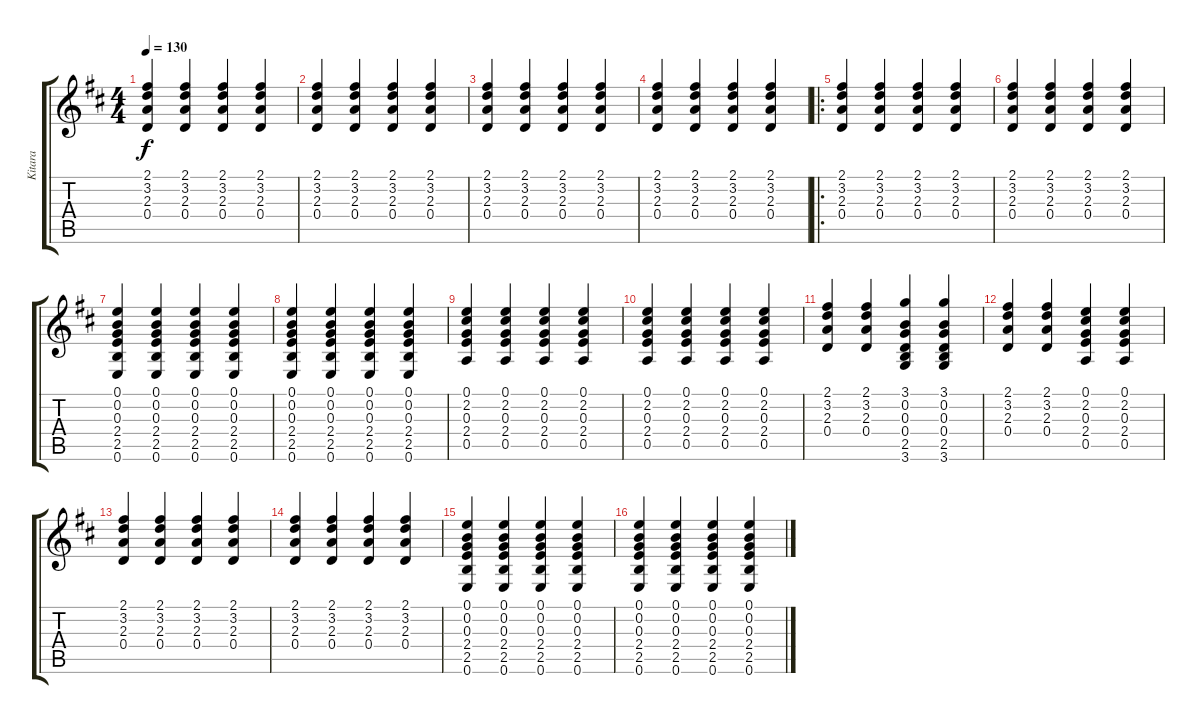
\track ("Kitara" "Kitara") {instrument acousticguitarsteel}
\staff {score tabs}
\tuning (E4 B3 G3 D3 A2 E2) {hide}
\ts (4 4)
\tempo 130
\clef g2
\ks d
(2.1 3.2 2.3 0.4).4{dy f instrument acousticguitarsteel} (2.1 3.2 2.3 0.4).4 (2.1 3.2 2.3 0.4).4 (2.1 3.2 2.3 0.4).4 |
(2.1 3.2 2.3 0.4).4 (2.1 3.2 2.3 0.4).4 (2.1 3.2 2.3 0.4).4 (2.1 3.2 2.3 0.4).4 |
(2.1 3.2 2.3 0.4).4 (2.1 3.2 2.3 0.4).4 (2.1 3.2 2.3 0.4).4 (2.1 3.2 2.3 0.4).4 |
(2.1 3.2 2.3 0.4).4 (2.1 3.2 2.3 0.4).4 (2.1 3.2 2.3 0.4).4 (2.1 3.2 2.3 0.4).4 |
\ro
(2.1 3.2 2.3 0.4).4 (2.1 3.2 2.3 0.4).4 (2.1 3.2 2.3 0.4).4 (2.1 3.2 2.3 0.4).4 |
(2.1 3.2 2.3 0.4).4 (2.1 3.2 2.3 0.4).4 (2.1 3.2 2.3 0.4).4 (2.1 3.2 2.3 0.4).4 |
(0.1 0.2 0.3 2.4 2.5 0.6).4 (0.1 0.2 0.3 2.4 2.5 0.6).4 (0.1 0.2 0.3 2.4 2.5 0.6).4 (0.1 0.2 0.3 2.4 2.5 0.6).4 |
(0.1 0.2 0.3 2.4 2.5 0.6).4 (0.1 0.2 0.3 2.4 2.5 0.6).4 (0.1 0.2 0.3 2.4 2.5 0.6).4 (0.1 0.2 0.3 2.4 2.5 0.6).4 |
(0.1 2.2 0.3 2.4 0.5).4 (0.1 2.2 0.3 2.4 0.5).4 (0.1 2.2 0.3 2.4 0.5).4 (0.1 2.2 0.3 2.4 0.5).4 |
(0.1 2.2 0.3 2.4 0.5).4 (0.1 2.2 0.3 2.4 0.5).4 (0.1 2.2 0.3 2.4 0.5).4 (0.1 2.2 0.3 2.4 0.5).4 |
(2.1 3.2 2.3 0.4).4 (2.1 3.2 2.3 0.4).4 (3.1 0.2 0.3 0.4 2.5 3.6).4 (3.1 0.2 0.3 0.4 2.5 3.6).4 |
(2.1 3.2 2.3 0.4).4 (2.1 3.2 2.3 0.4).4 (0.1 2.2 0.3 2.4 0.5).4 (0.1 2.2 0.3 2.4 0.5).4 |
(2.1 3.2 2.3 0.4).4 (2.1 3.2 2.3 0.4).4 (2.1 3.2 2.3 0.4).4 (2.1 3.2 2.3 0.4).4 |
(2.1 3.2 2.3 0.4).4 (2.1 3.2 2.3 0.4).4 (2.1 3.2 2.3 0.4).4 (2.1 3.2 2.3 0.4).4 |
(0.1 0.2 0.3 2.4 2.5 0.6).4 (0.1 0.2 0.3 2.4 2.5 0.6).4 (0.1 0.2 0.3 2.4 2.5 0.6).4 (0.1 0.2 0.3 2.4 2.5 0.6).4 |
(0.1 0.2 0.3 2.4 2.5 0.6).4 (0.1 0.2 0.3 2.4 2.5 0.6).4 (0.1 0.2 0.3 2.4 2.5 0.6).4 (0.1 0.2 0.3 2.4 2.5 0.6).4
